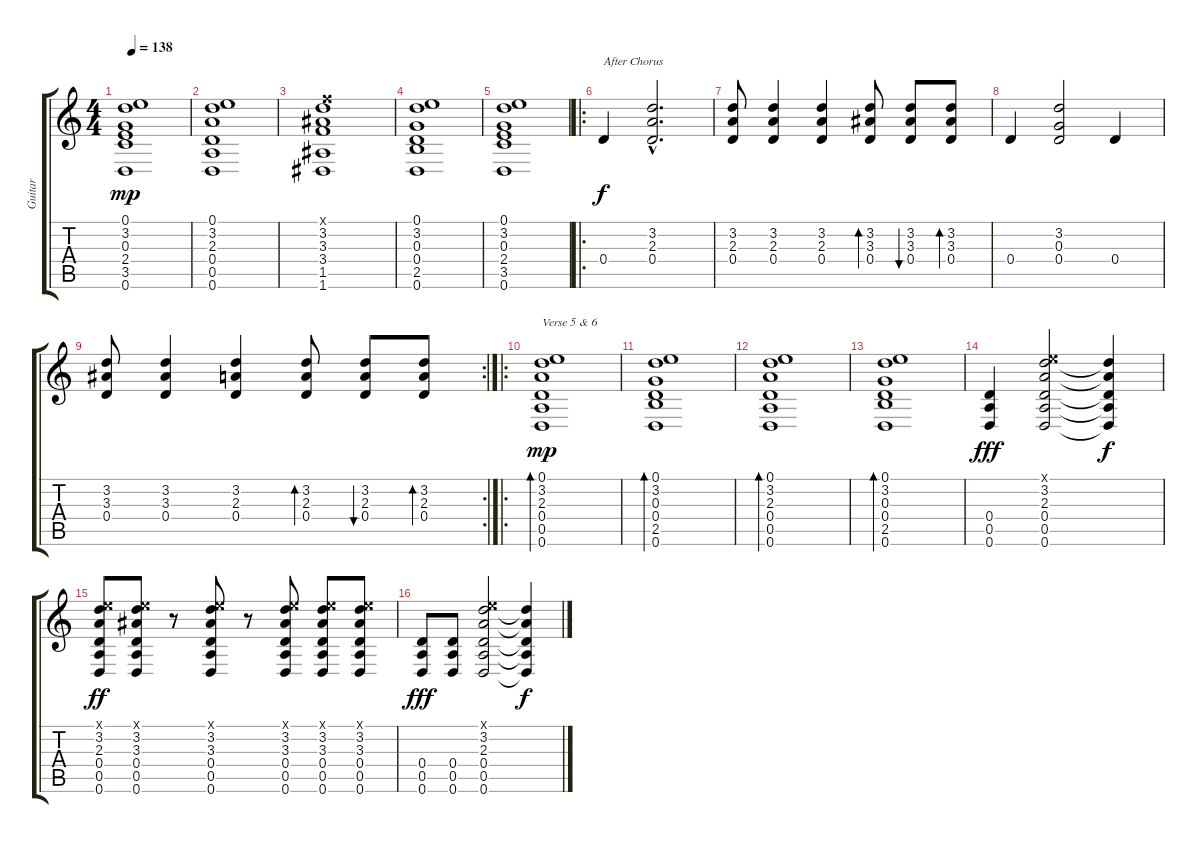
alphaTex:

\track ("Guitar" "Guitar") {instrument distortionguitar}
\staff {score tabs}
\tuning (E4 B3 G3 D3 A2 D2) {hide}
\ts (4 4)
\tempo 138
\clef g2
\ks c
(0.1 3.2 0.3 2.4 3.5 0.6).1{dy mp} |
(0.1 3.2 2.3 0.4 0.5 0.6).1 |
(1.1{x} 3.2 3.3 3.4 1.5 1.6).1 |
(0.1 3.2 0.3 0.4 2.5 0.6).1 |
(0.1 3.2 0.3 2.4 3.5 0.6).1 |
\ro
0.4.4{txt "After Chorus" dy f instrument electricguitarclean} (3.2{hac} 2.3{hac} 0.4{hac}).2{d} |
(3.2 2.3 0.4).8 (3.2 2.3 0.4).4 (3.2 2.3 0.4).4 (3.2 3.3 0.4).8{bd 60} (3.2 3.3 0.4).8{bu 60} (3.2 3.3 0.4).8{bd 60} |
0.4.4 (3.2 0.3 0.4).2 0.4.4 |
\rc 2
(3.2 3.3 0.4).8 (3.2 3.3 0.4).4 (3.2 2.3 0.4).4 (3.2 2.3 0.4).8{bd 60} (3.2 2.3 0.4).8{bu 60} (3.2 2.3 0.4).8{bd 60} |
\ro
(0.1 3.2 2.3 0.4 0.5 0.6).1{bd 120 txt "Verse 5 & 6" dy mp volume 15 instrument electricguitarclean} |
(0.1 3.2 0.3 0.4 2.5 0.6).1{bd 120} |
(0.1 3.2 2.3 0.4 0.5 0.6).1{bd 120} |
(0.1 3.2 0.3 0.4 2.5 0.6).1{bd 120} |
(0.4 0.5 0.6).4{dy fff instrument distortionguitar} (0.1{x} 3.2 2.3 0.4 0.5 0.6).2 (3.2{t} 2.3{t} 0.4{t} 0.5{t} 0.6{t}).4{dy f} |
(0.1{x} 3.2 2.3 0.4 0.5 0.6).8{dy ff} (0.1{x} 3.2 3.3 0.4 0.5 0.6).8 r.8 (0.1{x} 3.2 3.3 0.4 0.5 0.6).8 r.8 (0.1{x} 3.2 3.3 0.4 0.5 0.6).8 (0.1{x} 3.2 3.3 0.4 0.5 0.6).8 (0.1{x} 3.2 3.3 0.4 0.5 0.6).8 |
(0.4 0.5 0.6).8{dy fff} (0.4 0.5 0.6).8 (0.1{x} 3.2 2.3 0.4 0.5 0.6).2 (3.2{t} 2.3{t} 0.4{t} 0.5{t} 0.6{t}).4{dy f volume 12}
